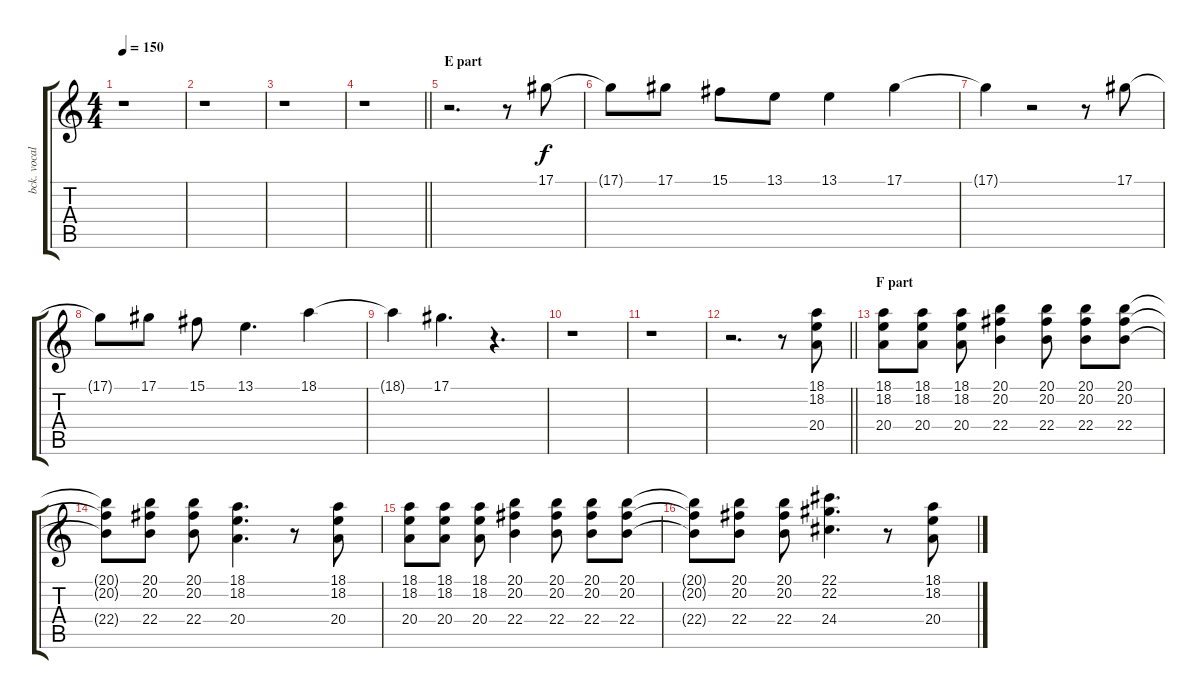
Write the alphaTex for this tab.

\track ("bck. vocal" "bck. vocal") {instrument flute}
\staff {score tabs}
\tuning (Eb4 Bb3 Gb3 Db3 Ab2 Eb2) {hide}
\ts (4 4)
\tempo 150
\clef g2
\ks c
r.1{dy f} |
r.1 |
r.1 |
\barLineRight lightlight
r.1 |
\section ("" "E part")
r.2{d} r.8 17.1.8 |
17.1{t}.8 17.1.8 15.1.8 13.1.8 13.1.4 17.1.4 |
17.1{t}.4 r.2 r.8 17.1.8 |
17.1{t}.8 17.1.8 15.1.8 13.1.4{d} 18.1.4 |
18.1{t}.4 17.1.4{d} r.4{d} |
r.1 |
r.1 |
\barLineRight lightlight
r.2{d} r.8 (18.1 18.2 20.4).8 |
\section ("" "F part")
(18.1 18.2 20.4).8 (18.1 18.2 20.4).8 (18.1 18.2 20.4).8 (20.1 20.2 22.4).4 (20.1 20.2 22.4).8 (20.1 20.2 22.4).8 (20.1 20.2 22.4).8 |
(20.1{t} 20.2{t} 22.4{t}).8 (20.1 20.2 22.4).8 (20.1 20.2 22.4).8 (18.1 18.2 20.4).4{d} r.8 (18.1 18.2 20.4).8 |
(18.1 18.2 20.4).8 (18.1 18.2 20.4).8 (18.1 18.2 20.4).8 (20.1 20.2 22.4).4 (20.1 20.2 22.4).8 (20.1 20.2 22.4).8 (20.1 20.2 22.4).8 |
(20.1{t} 20.2{t} 22.4{t}).8 (20.1 20.2 22.4).8 (20.1 20.2 22.4).8 (22.1 22.2 24.4).4{d} r.8 (18.1 18.2 20.4).8
